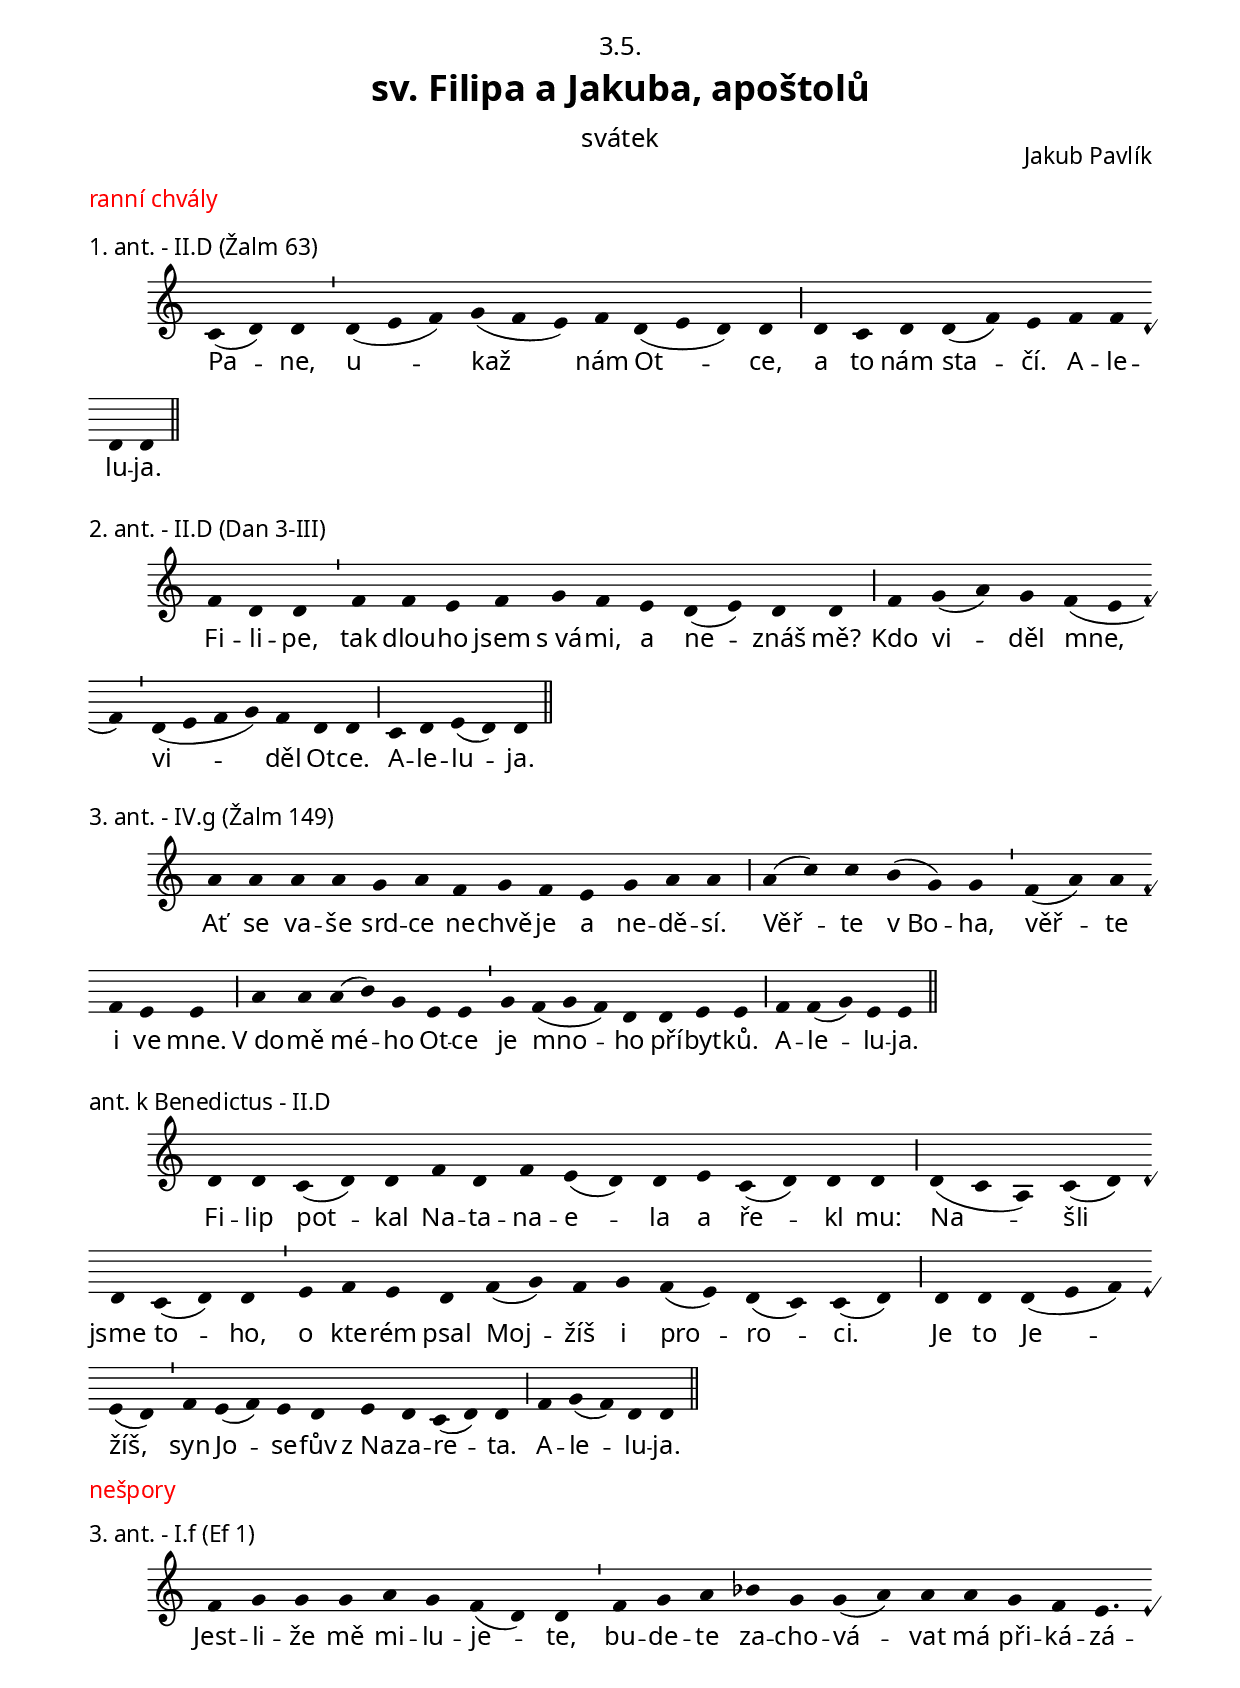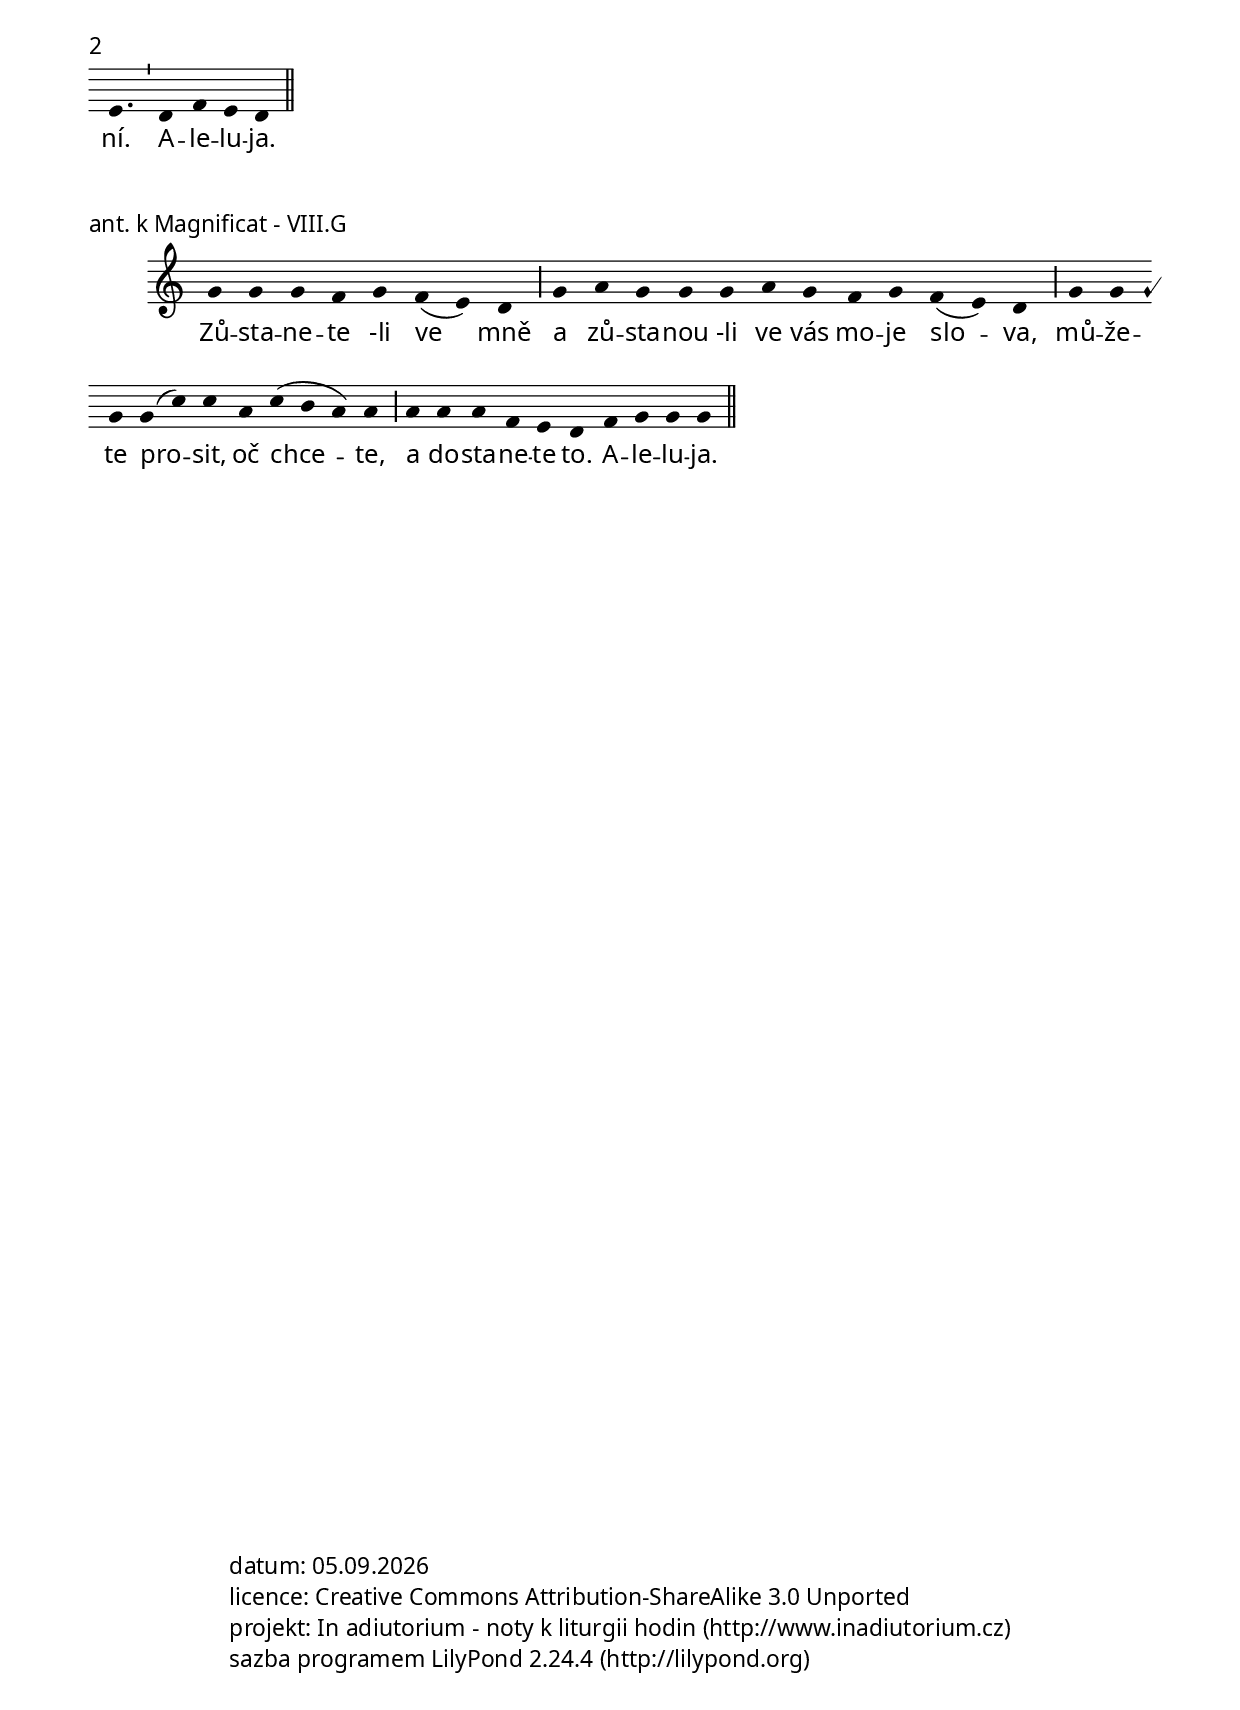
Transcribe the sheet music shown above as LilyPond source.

\version "2.17.5"

\include "../spolecne.ly"

\header {
  title = \markup\titleSvatek 
            "sv. Filipa a Jakuba, apoštolů" 
            "svátek"
            3.5.
  composer = "Jakub Pavlík"
}

\markup {\nadpisHodinka {"ranní chvály"}}

\score {
  \relative c' {
    \choralniRezim
    c4( d) d \barMin d( e f) g( f e) f d( e d) d \barMaior
    d c d d( f) e 
    f f d d \barFinalis
  }
  \addlyrics {
    Pa -- ne,
    u -- kaž nám Ot -- ce,
    a to nám sta -- čí.
    A -- le -- lu -- ja.
  }
  \header {
    quid = "1. ant."
    modus = "II"
    differentia = "D" 
    psalmus = "Žalm 63"
    id = "rch-a1"
    piece = \markup {\sestavTitulek}
  }
}

\score {
  \relative c' {
    \choralniRezim
    f4 d d \barMin f f e f g f e d( e) d d \barMaior
    f g( a) g f( e f) \barMin d( e f g) f d d \barMaior
    c d e( d) d \barFinalis
  }
  \addlyrics {
    Fi -- li -- pe, tak dlou -- ho jsem s_vá -- mi, a ne -- znáš mě?
    Kdo vi -- děl mne, vi -- děl Ot -- ce.
    A -- le -- lu -- ja.
  }
  \header {
    quid = "2. ant."
    modus = "II"
    differentia = "D" 
    psalmus = "Dan 3-III"
    id = "rch-a2"
    piece = \markup {\sestavTitulek}
  }
}

\score {
  \relative c'' {
    \choralniRezim
    a4 a a a g a f g f e g a a \barMaior
    a( c) c b( g) g \barMin f( a) a f e e \barMaior
    a a a( b) g e e \barMin g f( g f) d d e e \barMaior
    f f( g) e e \barFinalis
  }
  \addlyrics {
    Ať se va -- še srd -- ce ne -- chvě -- je a ne -- dě -- sí.
    Věř -- te v_Bo -- ha, věř -- te i ve mne.
    V_do -- mě mé -- ho Ot -- ce je mno -- ho pří -- byt -- ků.
    A -- le -- lu -- ja.
  }
  \header {
    quid = "3. ant."
    modus = "IV"
    differentia = "g" 
    psalmus = "Žalm 149"
    id = "rch-a3"
    piece = \markup {\sestavTitulek}
  }
}

\score {
  \relative c' {
    \choralniRezim
    d4 d c( d) d f d f e( d) d e c( d) d d \barMaior
    d( c a) c( d) d c( d) d \barMin
    e f e d f( g) f g f( e) d( c) c( d) \barMaior
    d d d( e f) e( d) \barMin f e( f) e d e d c( d) d \barMaior
    f g( f) d d \barFinalis
  }
  \addlyrics {
    Fi -- lip pot -- kal Na -- ta -- na -- e -- la
    a ře -- kl mu:
    Na -- šli jsme to -- ho,
    o kte -- rém psal Moj -- žíš i pro -- ro -- ci.
    Je to Je -- žíš, syn Jo -- se -- fův z_Na -- za -- re -- ta.
    A -- le -- lu -- ja.
  }
  \header {
    quid = "ant. k Benedictus"
    modus = "II"
    differentia = "D" 
    psalmus = ""
    id = "rch-aben"
    piece = \markup {\sestavTitulekBezZalmu}
  }
}

\markup {\nadpisHodinka {"nešpory"}}

\score {
  \relative c' {
    \choralniRezim
    
  }
  \addlyrics {
    Fi -- li -- pe,
    kdo vi -- děl mne, vi -- děl Ot -- ce.
    A -- le -- lu -- ja.
  }
  \header {
    quid = "1. ant."
    modus = ""
    differentia = "" 
    psalmus = "Žalm 116-II"
    id = "ne-a1"
    piece = \markup {\sestavTitulek}
  }
}

\score {
  \relative c' {
    \choralniRezim
    
  }
  \addlyrics {
    Kdy -- bys -- te zna -- li mne,
    zna -- li bys -- te i mé -- ho Ot -- ce.
    Ny -- ní už ho zná -- te a vi -- dě -- li jste ho.
    A -- le -- lu -- ja.
  }
  \header {
    quid = "2. ant."
    modus = ""
    differentia = "" 
    psalmus = "Žalm 126"
    id = "ne-a2"
    piece = \markup {\sestavTitulek}
  }
}

\score {
  \relative c' {
    \choralniRezim
    f4 g g g a g f( d) d \barMin 
    f g a bes g g( a) a a g f e4. e \barMin
    d4 f e d \barFinalis
  }
  \addlyrics {
    Jest -- li -- že mě mi -- lu -- je -- te,
    bu -- de -- te za -- cho -- vá -- vat má při -- ká -- zá -- ní.
    A -- le -- lu -- ja.
  }
  \header {
    quid = "3. ant."
    modus = "I"
    differentia = "f" 
    psalmus = "Ef 1"
    id = "ne-a3"
    fons = ""
    fial = "antifony/tyden4_5ctvrtek.ly#up-ant1"
    piece = \markup {\sestavTitulek}
  }
}

\score {
  \relative c'' {
    \choralniRezim
    g4 g g f g f( e) d \barMaior
    g a g g g a g f g f( e) d \barMaior
    g g g g( c) c a c( b a) a \barMaior
    a a a f e d 
    f g g g \barFinalis
  }
  \addlyrics {
    Zů -- sta -- ne -- te -li ve mně
    a zů -- sta -- nou -li ve vás mo -- je slo -- va,
    mů -- že -- te pro -- sit, oč chce -- te,
    a do -- sta -- ne -- te to.
    A -- le -- lu -- ja.
  }
  \header {
    quid = "ant. k Magnificat"
    modus = "VIII"
    differentia = "G" 
    psalmus = ""
    id = "ne-amag"
    piece = \markup {\sestavTitulekBezZalmu}
  }
}